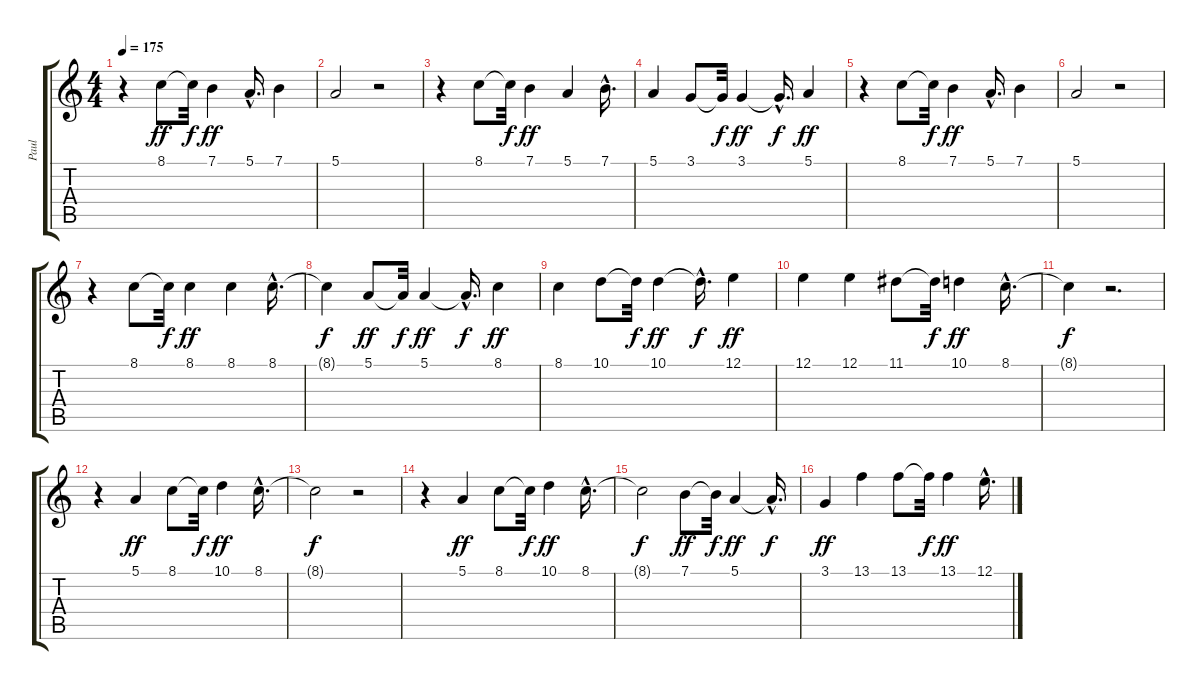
\track ("Paul" "Paul") {instrument flute}
\staff {score tabs}
\tuning (E4 B3 G3 D3 A2 E2) {hide}
\ts (4 4)
\tempo 175
\clef g2
\ks c
r.4{dy ff} 8.1.8 8.1{t}.32{dy f} 7.1.4{dy ff} 5.1{hac}.16{d} 7.1.4 |
5.1.2 r.2 |
r.4 8.1.8 8.1{t}.32{dy f} 7.1.4{dy ff} 5.1.4 7.1{hac}.16{d} |
5.1.4 3.1.8 3.1{t}.32{dy f} 3.1.4{dy ff} 3.1{hac t}.16{d dy f} 5.1.4{dy ff} |
r.4 8.1.8 8.1{t}.32{dy f} 7.1.4{dy ff} 5.1{hac}.16{d} 7.1.4 |
5.1.2 r.2 |
r.4 8.1.8 8.1{t}.32{dy f} 8.1.4{dy ff} 8.1.4 8.1{hac}.16{d} |
8.1{t}.4{dy f} 5.1.8{dy ff} 5.1{t}.32{dy f} 5.1.4{dy ff} 5.1{hac t}.16{d dy f} 8.1.4{dy ff} |
8.1.4 10.1.8 10.1{t}.32{dy f} 10.1.4{dy ff} 10.1{hac t}.16{d dy f} 12.1.4{dy ff} |
12.1.4 12.1.4 11.1.8 11.1{t}.32{dy f} 10.1.4{dy ff} 8.1{hac}.16{d} |
8.1{t}.4{dy f} r.2{d} |
r.4 5.1.4{dy ff} 8.1.8 8.1{t}.32{dy f} 10.1.4{dy ff} 8.1{hac}.16{d} |
8.1{t}.2{dy f} r.2 |
r.4 5.1.4{dy ff} 8.1.8 8.1{t}.32{dy f} 10.1.4{dy ff} 8.1{hac}.16{d} |
8.1{t}.2{dy f} 7.1.8{dy ff} 7.1{t}.32{dy f} 5.1.4{dy ff} 5.1{hac t}.16{d dy f} |
3.1.4{dy ff} 13.1.4 13.1.8 13.1{t}.32{dy f} 13.1.4{dy ff} 12.1{hac}.16{d}
